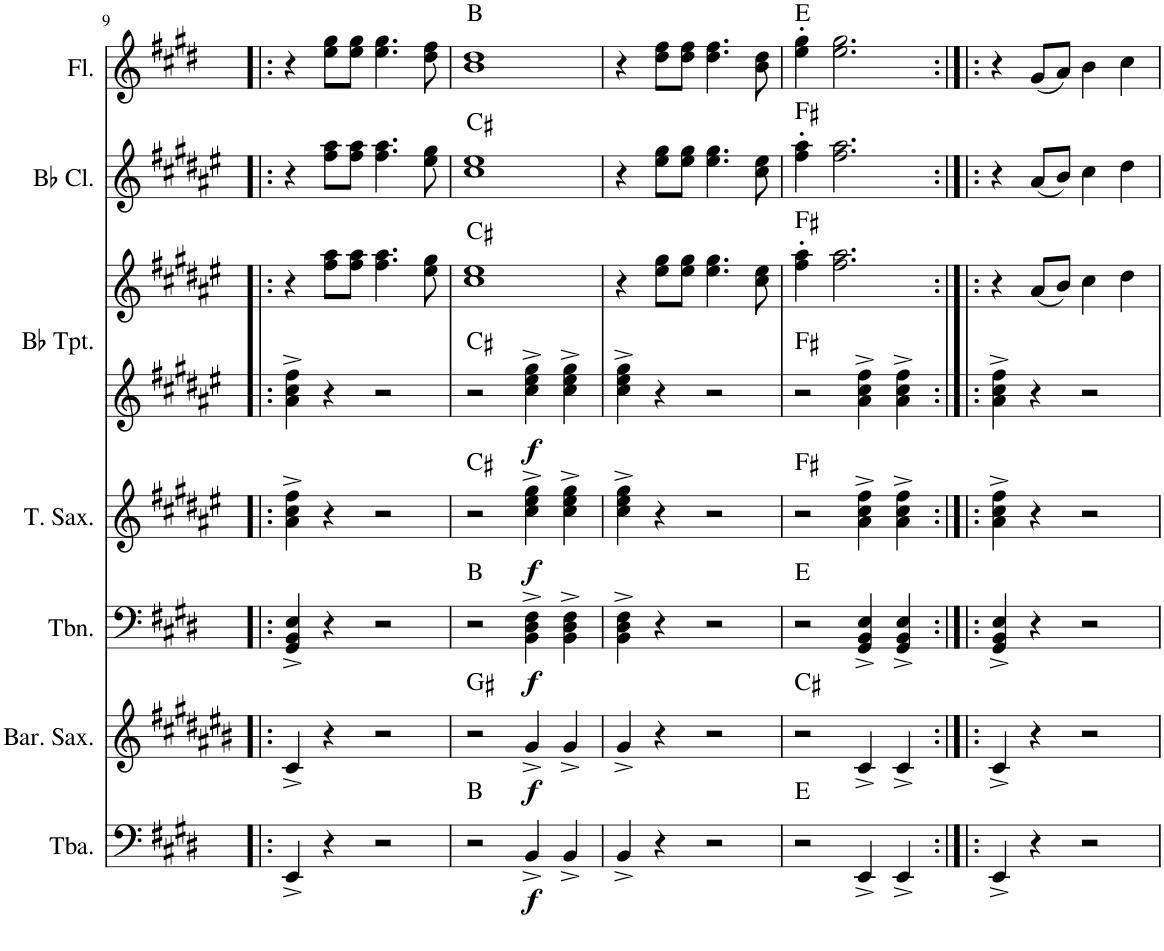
**kern	**dynam	**harte	**kern	**dynam	**harte	**kern	**dynam	**harte	**kern	**dynam	**harte	**kern	**kern	**dynam	**harte	**kern	**harte	**kern	**harte	**kern	**dynam	**harte	**kern	**dynam	**harte	**kern	**dynam	**harte	**kern	**harte	**kern	**harte
*part12	*part12	*part12	*part11	*part11	*part11	*part10	*part10	*part10	*part9	*part9	*part9	*part8	*part8	*part8	*part8	*part7	*part7	*part6	*part6	*part5	*part5	*part5	*part4	*part4	*part4	*part3	*part3	*part3	*part2	*part2	*part1	*part1
*staff13	*staff13	*	*staff12	*staff12	*	*staff11	*staff11	*	*staff10	*staff10	*	*staff9	*staff8	*staff8/9	*	*staff7	*	*staff6	*	*staff5	*staff5	*	*staff4	*staff4	*	*staff3	*staff3	*	*staff2	*	*staff1	*
*I"Tuba	*	*	*I"Baritone Saxophone	*	*	*I"Trombone	*	*	*I"Tenor Saxophone	*	*	*I"Bb Trumpet	*	*	*	*I"Bb Clarinet	*	*I"Flute	*	*I"Bass	*	*	*I"Baritone	*	*	*I"Tenor	*	*	*I"Alto	*	*I"Soprano	*
*I'Tba.	*	*	*I'Bar. Sax.	*	*	*I'Tbn.	*	*	*I'T. Sax.	*	*	*I'Bb Tpt.	*	*	*	*I'Bb Cl.	*	*I'Fl.	*	*I'B.	*	*	*I'Bar.	*	*	*I'T.	*	*	*I'A.	*	*I'S.	*
!!LO:PB:g=z
*clefF4	*	*	*clefG2	*	*	*clefF4	*	*	*clefG2	*	*	*clefG2	*clefG2	*	*	*clefG2	*	*clefG2	*	*clefF4	*	*	*clefF4	*	*	*clefGv2	*	*	*clefG2	*	*clefG2	*
*	*	*	*Trd12c21	*	*	*	*	*	*Trd8c14	*	*	*Trd1c2	*Trd1c2	*	*	*Trd1c2	*	*	*	*	*	*	*	*	*	*	*	*	*	*	*	*
*k[f#c#g#d#]	*	*	*k[f#c#g#d#a#e#b#]	*	*	*k[f#c#g#d#]	*	*	*k[f#c#g#d#a#e#]	*	*	*k[f#c#g#d#a#e#]	*k[f#c#g#d#a#e#]	*	*	*k[f#c#g#d#a#e#]	*	*k[f#c#g#d#]	*	*k[f#c#g#d#]	*	*	*k[f#c#g#d#]	*	*	*k[f#c#g#d#]	*	*	*k[f#c#g#d#]	*	*k[f#c#g#d#]	*
*M2/2	*	*	*M2/2	*	*	*M2/2	*	*	*M2/2	*	*	*M2/2	*M2/2	*	*	*M2/2	*	*M2/2	*	*M2/2	*	*	*M2/2	*	*	*M2/2	*	*	*M2/2	*	*M2/2	*
*met(c|)	*	*	*met(c|)	*	*	*met(c|)	*	*	*met(c|)	*	*	*met(c|)	*met(c|)	*	*	*met(c|)	*	*met(c|)	*	*met(c|)	*	*	*met(c|)	*	*	*met(c|)	*	*	*met(c|)	*	*met(c|)	*
=9!|:	=9!|:	=9!|:	=9!|:	=9!|:	=9!|:	=9!|:	=9!|:	=9!|:	=9!|:	=9!|:	=9!|:	=9!|:	=9!|:	=9!|:	=9!|:	=9!|:	=9!|:	=9!|:	=9!|:	=9!|:	=9!|:	=9!|:	=9!|:	=9!|:	=9!|:	=9!|:	=9!|:	=9!|:	=9!|:	=9!|:	=9!|:	=9!|:
4EE^/	.	.	4c#^/	.	.	4GG#/^ 4BB/^ 4E/^	.	.	4a#\^ 4cc#\^ 4ff#\^	.	.	4a#\^ 4cc#\^ 4ff#\^	4r	.	.	4r	.	4r	.	4EE^	.	.	4G#^ 4B^ 4e^	.	.	4G#^ 4B^ 4e^	.	.	4r	.	4r	.
4r	.	.	4r	.	.	4r	.	.	4r	.	.	4r	8ff#\ 8aa#\L	.	.	8ff#\ 8aa#\L	.	8ee\ 8gg#\L	.	4r	.	.	4r	.	.	4r	.	.	8ee\ 8gg#\L	.	8ee\ 8gg#\L	.
.	.	.	.	.	.	.	.	.	.	.	.	.	8ff#\ 8aa#\J	.	.	8ff#\ 8aa#\J	.	8ee\ 8gg#\J	.	.	.	.	.	.	.	.	.	.	8ee\ 8gg#\J	.	8ee\ 8gg#\J	.
2r	.	.	2r	.	.	2r	.	.	2r	.	.	2r	4.ff#\ 4.aa#\	.	.	4.ff#\ 4.aa#\	.	4.ee\ 4.gg#\	.	2r	.	.	2r	.	.	2r	.	.	4.ee 4.gg#	.	4.ee 4.gg#	.
.	.	.	.	.	.	.	.	.	.	.	.	.	8ee#\ 8gg#\	.	.	8ee#\ 8gg#\	.	8dd#\ 8ff#\	.	.	.	.	.	.	.	.	.	.	8dd# 8ff#	.	8dd# 8ff#	.
=10	=10	=10	=10	=10	=10	=10	=10	=10	=10	=10	=10	=10	=10	=10	=10	=10	=10	=10	=10	=10	=10	=10	=10	=10	=10	=10	=10	=10	=10	=10	=10	=10
2r	.	B:maj	2r	.	G#:maj	2r	.	B:maj	2r	.	C#:maj	2r	1cc# 1ee#	.	C#:maj C#:maj	1cc# 1ee#	C#:maj	1b 1dd#	B:maj	2r	.	B:maj	2r	.	B:maj	2r	.	B:maj	1b 1dd#	B:maj	1b 1dd#	B:maj
!	!LO:DY:b	!	!	!LO:DY:b	!	!	!LO:DY:b	!	!	!LO:DY:b	!	!	!	!LO:DY:b=2	!	!	!	!	!	!	!LO:DY:b	!	!	!LO:DY:b	!	!	!LO:DY:b	!	!	!	!	!
4BB^/	f	.	4g#^/	f	.	4BB\^ 4D#\^ 4F#\^	f	.	4cc#\^ 4ee#\^ 4gg#\^	f	.	4cc#\^ 4ee#\^ 4gg#\^	.	f	.	.	.	.	.	4BB^	f	.	4B^ 4d#^ 4f#^	f	.	4B^ 4d#^ 4f#^	f	.	.	.	.	.
4BB^/	.	.	4g#^/	.	.	4BB\^ 4D#\^ 4F#\^	.	.	4cc#\^ 4ee#\^ 4gg#\^	.	.	4cc#\^ 4ee#\^ 4gg#\^	.	.	.	.	.	.	.	4BB^	.	.	4B^ 4d#^ 4f#^	.	.	4B^ 4d#^ 4f#^	.	.	.	.	.	.
=11	=11	=11	=11	=11	=11	=11	=11	=11	=11	=11	=11	=11	=11	=11	=11	=11	=11	=11	=11	=11	=11	=11	=11	=11	=11	=11	=11	=11	=11	=11	=11	=11
4BB^/	.	.	4g#^/	.	.	4BB\^ 4D#\^ 4F#\^	.	.	4cc#\^ 4ee#\^ 4gg#\^	.	.	4cc#\^ 4ee#\^ 4gg#\^	4r	.	.	4r	.	4r	.	4BB^	.	.	4B^ 4d#^ 4f#^	.	.	4B^ 4d#^ 4f#^	.	.	4r	.	4r	.
4r	.	.	4r	.	.	4r	.	.	4r	.	.	4r	8ee#\ 8gg#\L	.	.	8ee#\ 8gg#\L	.	8dd#\ 8ff#\L	.	4r	.	.	4r	.	.	4r	.	.	8dd#\ 8ff#\L	.	8dd#\ 8ff#\L	.
.	.	.	.	.	.	.	.	.	.	.	.	.	8ee#\ 8gg#\J	.	.	8ee#\ 8gg#\J	.	8dd#\ 8ff#\J	.	.	.	.	.	.	.	.	.	.	8dd#\ 8ff#\J	.	8dd#\ 8ff#\J	.
2r	.	.	2r	.	.	2r	.	.	2r	.	.	2r	4.ee#\ 4.gg#\	.	.	4.ee#\ 4.gg#\	.	4.dd#\ 4.ff#\	.	2r	.	.	2r	.	.	2r	.	.	4.dd# 4.ff#	.	4.dd# 4.ff#	.
.	.	.	.	.	.	.	.	.	.	.	.	.	8cc#\ 8ee#\	.	.	8cc#\ 8ee#\	.	8b\ 8dd#\	.	.	.	.	.	.	.	.	.	.	8b 8dd#	.	8b 8dd#	.
=12	=12	=12	=12	=12	=12	=12	=12	=12	=12	=12	=12	=12	=12	=12	=12	=12	=12	=12	=12	=12	=12	=12	=12	=12	=12	=12	=12	=12	=12	=12	=12	=12
2r	.	E:maj	2r	.	C#:maj	2r	.	E:maj	2r	.	F#:maj	2r	4ff#\' 4aa#\'	.	F#:maj F#:maj	4ff#\' 4aa#\'	F#:maj	4ee\' 4gg#\'	E:maj	2r	.	E:maj	2r	.	E:maj	2r	.	E:maj	4ee' 4gg#'	E:maj	4ee' 4gg#'	E:maj
.	.	.	.	.	.	.	.	.	.	.	.	.	2.ff#\ 2.aa#\	.	.	2.ff#\ 2.aa#\	.	2.ee\ 2.gg#\	.	.	.	.	.	.	.	.	.	.	2.ee 2.gg#	.	2.ee 2.gg#	.
4EE^/	.	.	4c#^/	.	.	4GG#/^ 4BB/^ 4E/^	.	.	4a#\^ 4cc#\^ 4ff#\^	.	.	4a#\^ 4cc#\^ 4ff#\^	.	.	.	.	.	.	.	4EE^	.	.	4G#^ 4B^ 4e^	.	.	4G#^ 4B^ 4e^	.	.	.	.	.	.
4EE^/	.	.	4c#^/	.	.	4GG#/^ 4BB/^ 4E/^	.	.	4a#\^ 4cc#\^ 4ff#\^	.	.	4a#\^ 4cc#\^ 4ff#\^	.	.	.	.	.	.	.	4EE^	.	.	4G#^ 4B^ 4e^	.	.	4G#^ 4B^ 4e^	.	.	.	.	.	.
=13:|!|:	=13:|!|:	=13:|!|:	=13:|!|:	=13:|!|:	=13:|!|:	=13:|!|:	=13:|!|:	=13:|!|:	=13:|!|:	=13:|!|:	=13:|!|:	=13:|!|:	=13:|!|:	=13:|!|:	=13:|!|:	=13:|!|:	=13:|!|:	=13:|!|:	=13:|!|:	=13:|!|:	=13:|!|:	=13:|!|:	=13:|!|:	=13:|!|:	=13:|!|:	=13:|!|:	=13:|!|:	=13:|!|:	=13:|!|:	=13:|!|:	=13:|!|:	=13:|!|:
4EE^/	.	.	4c#^/	.	.	4GG#/^ 4BB/^ 4E/^	.	.	4a#\^ 4cc#\^ 4ff#\^	.	.	4a#\^ 4cc#\^ 4ff#\^	4r	.	.	4r	.	4r	.	4EE^	.	.	4G#^ 4B^ 4e^	.	.	4G#^ 4B^ 4e^	.	.	4r	.	4r	.
4r	.	.	4r	.	.	4r	.	.	4r	.	.	4r	(8a#/L	.	.	(8a#/L	.	(8g#/L	.	4r	.	.	4r	.	.	4r	.	.	(8g#/L	.	(8g#/L	.
.	.	.	.	.	.	.	.	.	.	.	.	.	8b/J)	.	.	8b/J)	.	8a/J)	.	.	.	.	.	.	.	.	.	.	8a/J)	.	8a/J)	.
2r	.	.	2r	.	.	2r	.	.	2r	.	.	2r	4cc#\	.	.	4cc#\	.	4b\	.	2r	.	.	2r	.	.	2r	.	.	4b	.	4b	.
.	.	.	.	.	.	.	.	.	.	.	.	.	4dd#\	.	.	4dd#\	.	4cc#\	.	.	.	.	.	.	.	.	.	.	4cc#	.	4cc#	.
=	=	=	=	=	=	=	=	=	=	=	=	=	=	=	=	=	=	=	=	=	=	=	=	=	=	=	=	=	=	=	=	=
*-	*-	*-	*-	*-	*-	*-	*-	*-	*-	*-	*-	*-	*-	*-	*-	*-	*-	*-	*-	*-	*-	*-	*-	*-	*-	*-	*-	*-	*-	*-	*-	*-
